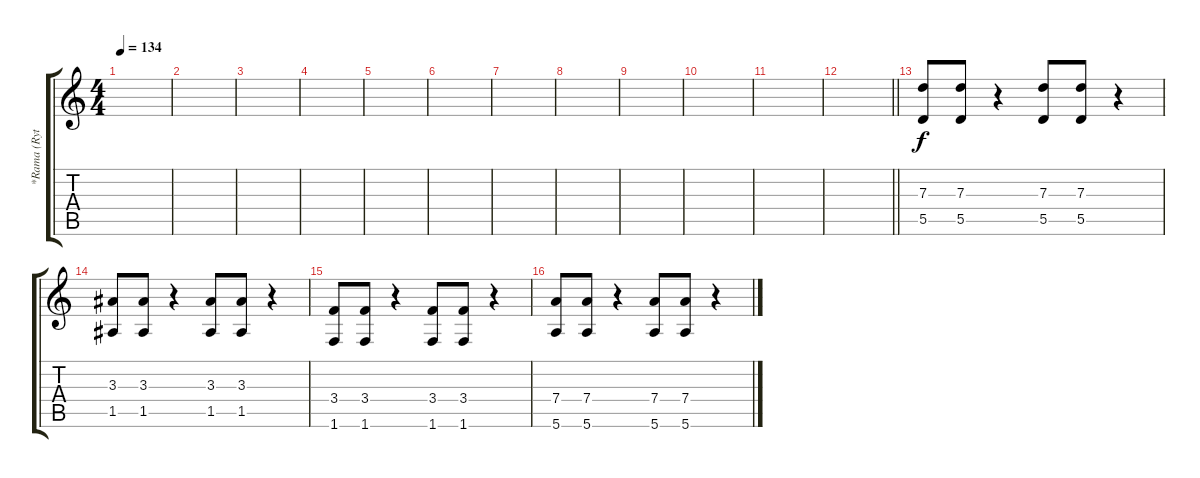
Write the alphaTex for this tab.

\track ("*Rama (Rythm Guitar)" "*Rama (Ryt") {instrument distortionguitar}
\staff {score tabs}
\tuning (E4 B3 G3 D3 A2 E2) {hide}
\ts (4 4)
\tempo 134
\clef g2
\ks c
|
|
|
|
|
|
|
|
|
|
|
\barLineRight lightlight
|
\section ("" "")
(7.3 5.5).8{balance 16} (7.3 5.5).8 r.4 (7.3 5.5).8 (7.3 5.5).8 r.4 |
(3.3 1.5).8 (3.3 1.5).8 r.4 (3.3 1.5).8 (3.3 1.5).8 r.4 |
(3.4 1.6).8 (3.4 1.6).8 r.4 (3.4 1.6).8 (3.4 1.6).8 r.4 |
(7.4 5.6).8 (7.4 5.6).8 r.4 (7.4 5.6).8 (7.4 5.6).8 r.4
